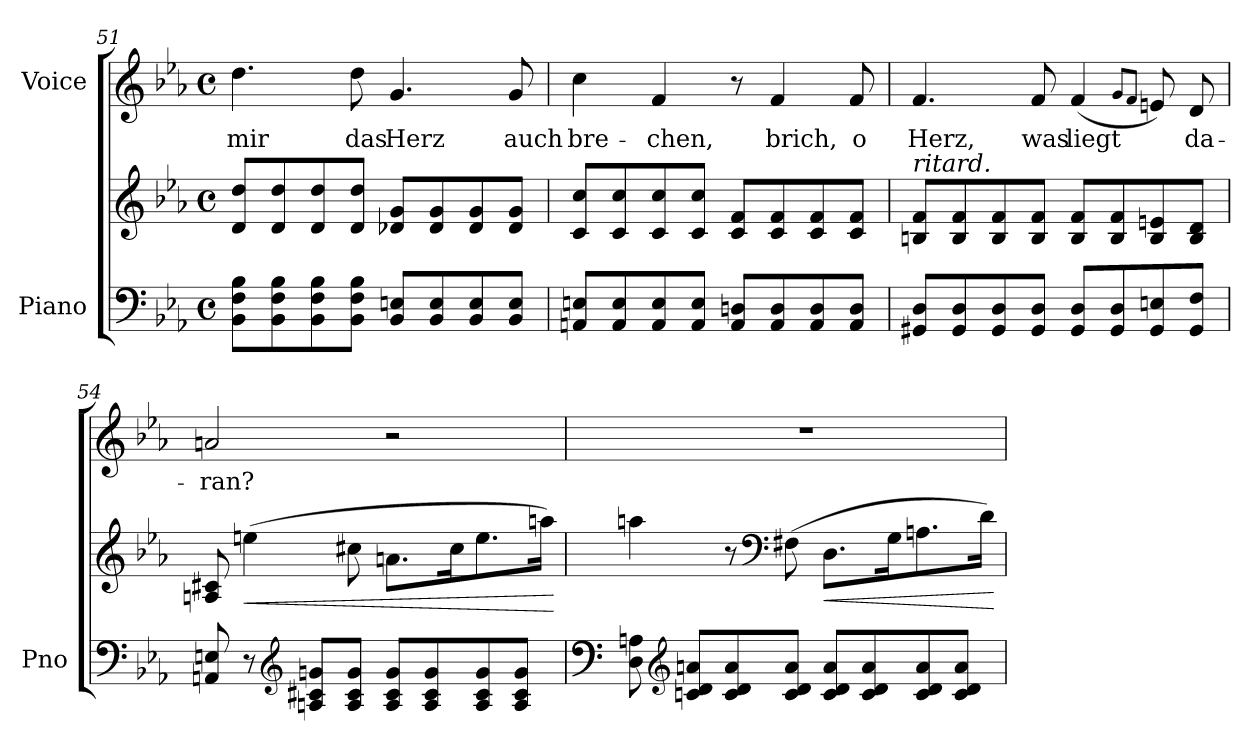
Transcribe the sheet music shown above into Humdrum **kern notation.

**kern	**kern	**dynam	**kern	**text
*part2	*part2	*part2	*part1	*part1
*staff3	*staff2	*staff2/3	*staff1	*staff1
*I"Piano	*	*	*I"Voice	*
*I'Pno	*	*	*	*
*clefF4	*clefG2	*	*clefG2	*
*k[b-e-a-]	*k[b-e-a-]	*	*k[b-e-a-]	*
*M4/4	*M4/4	*	*M4/4	*
*met(c)	*met(c)	*	*met(c)	*
=51	=51	=51	=51	=51
!	!	!	!	!LO:LY:b
8BB-\ 8F\ 8B-\L	8d/ 8dd/L	.	4.dd\	mir
8BB-\ 8F\ 8B-\	8d/ 8dd/	.	.	.
8BB-\ 8F\ 8B-\	8d/ 8dd/	.	.	.
!	!	!	!	!LO:LY:b
8BB-\ 8F\ 8B-\J	8d/ 8dd/J	.	8dd\	das
!	!	!	!	!LO:LY:b
8BB-/ 8En/L	8d-X/ 8g/L	.	4.g/	Herz
8BB-/ 8E/	8d-/ 8g/	.	.	.
8BB-/ 8E/	8d-/ 8g/	.	.	.
!	!	!	!	!LO:LY:b
8BB-/ 8E/J	8d-/ 8g/J	.	8g/	auch
!!LO:LB:g=z
=52	=52	=52	=52	=52
!	!	!	!	!LO:LY:b
*	*	*	*^	*
8AAn/ 8En/L	8c/ 8cc/L	.	4cc\	2.ryy	bre-
8AA/ 8E/	8c/ 8cc/	.	.	.	.
!	!	!	!	!	!LO:LY:b
8AA/ 8E/	8c/ 8cc/	.	4f/	.	-chen,
8AA/ 8E/J	8c/ 8cc/J	.	.	.	.
8AA/ 8Dn/L	8c/ 8f/L	.	8r	.	.
!	!	!	!	!	!LO:LY:b
8AA/ 8D/	8c/ 8f/	.	4f/	.	brich,
*	*	*	*MM110	*	*
8AA/ 8D/	8c/ 8f/	.	.	4ryy	.
!	!	!	!	!	!LO:LY:b
8AA/ 8D/J	8c/ 8f/J	.	8f/	.	o
=53	=53	=53	=53	=53	=53
!	!	!	!LO:TX:a:i:t=ritard.	!	!
!	!LO:TX:a:i:t=ritard.	!	!	!	!
!	!	!	!	!	!LO:LY:b
*	*	*	*v	*v	*
8GG#X/ 8D/L	8Bn/ 8f/L	.	4.f/	Herz,
8GG#/ 8D/	8B/ 8f/	.	.	.
8GG#/ 8D/	8B/ 8f/	.	.	.
!	!	!	!	!LO:LY:b
8GG#/ 8D/J	8B/ 8f/J	.	8f/	was
*	*	*	*MM90	*
!	!	!	!	!LO:LY:b
8GG#/ 8D/L	8B/ 8f/L	.	(<4f/	liegt
8GG#/ 8D/	8B/ 8f/	.	.	.
.	.	.	8qg/L	.
.	.	.	8qf/J	.
8GG#/ 8En/	8B/ 8en/	.	8en/)	.
!	!	!	!	!LO:LY:b
8GG#/ 8F/J	8B/ 8d/J	.	8d/	da-
=54	=54	=54	=54	=54
!	!	!	!	!LO:LY:b
*	*	*	*^	*
8AAn/ 8En/	8An/ 8c#X/	.	2an/	8ryy	-ran?
*	*	*	*MM105	*	*
!	!	!LO:HP:b	!	!	!
8r	(>4een\	<	.	2..ryy	.
*clefG2	*	*	*	*	*
8An/ 8c#X/ 8gn/L	.	.	.	.	.
8A/ 8c#/ 8g/J	8cc#X\	.	.	.	.
*	*	*	*MM110	*	*
8A/ 8c#/ 8g/L	8.an\L	.	2r	.	.
8A/ 8c#/ 8g/	.	.	.	.	.
.	16cc#\K	.	.	.	.
8A/ 8c#/ 8g/	8.ee\	.	.	.	.
8A/ 8c#/ 8g/J	.	.	.	.	.
.	16aan\Jk)	.	.	.	.
.	.	[	.	.	.
*	*	*	*v	*v	*
=55	=55	=55	=55	=55
*clefF4	*	*	*	*
8D\ 8An\	4aan\	.	1r	.
*clefG2	*	*	*	*
8cn/ 8d/ 8an/L	.	.	.	.
8c/ 8d/ 8a/	8r	.	.	.
*	*clefF4	*	*	*
8c/ 8d/ 8a/J	(>8F#X\	.	.	.
!	!	!LO:HP:b	!	!
8c/ 8d/ 8a/L	8.D\L	<	.	.
8c/ 8d/ 8a/	.	.	.	.
.	16G\K	.	.	.
8c/ 8d/ 8a/	8.An\	.	.	.
8c/ 8d/ 8a/J	.	.	.	.
.	16d\Jk)	.	.	.
.	.	[	.	.
=	=	=	=	=
*-	*-	*-	*-	*-
